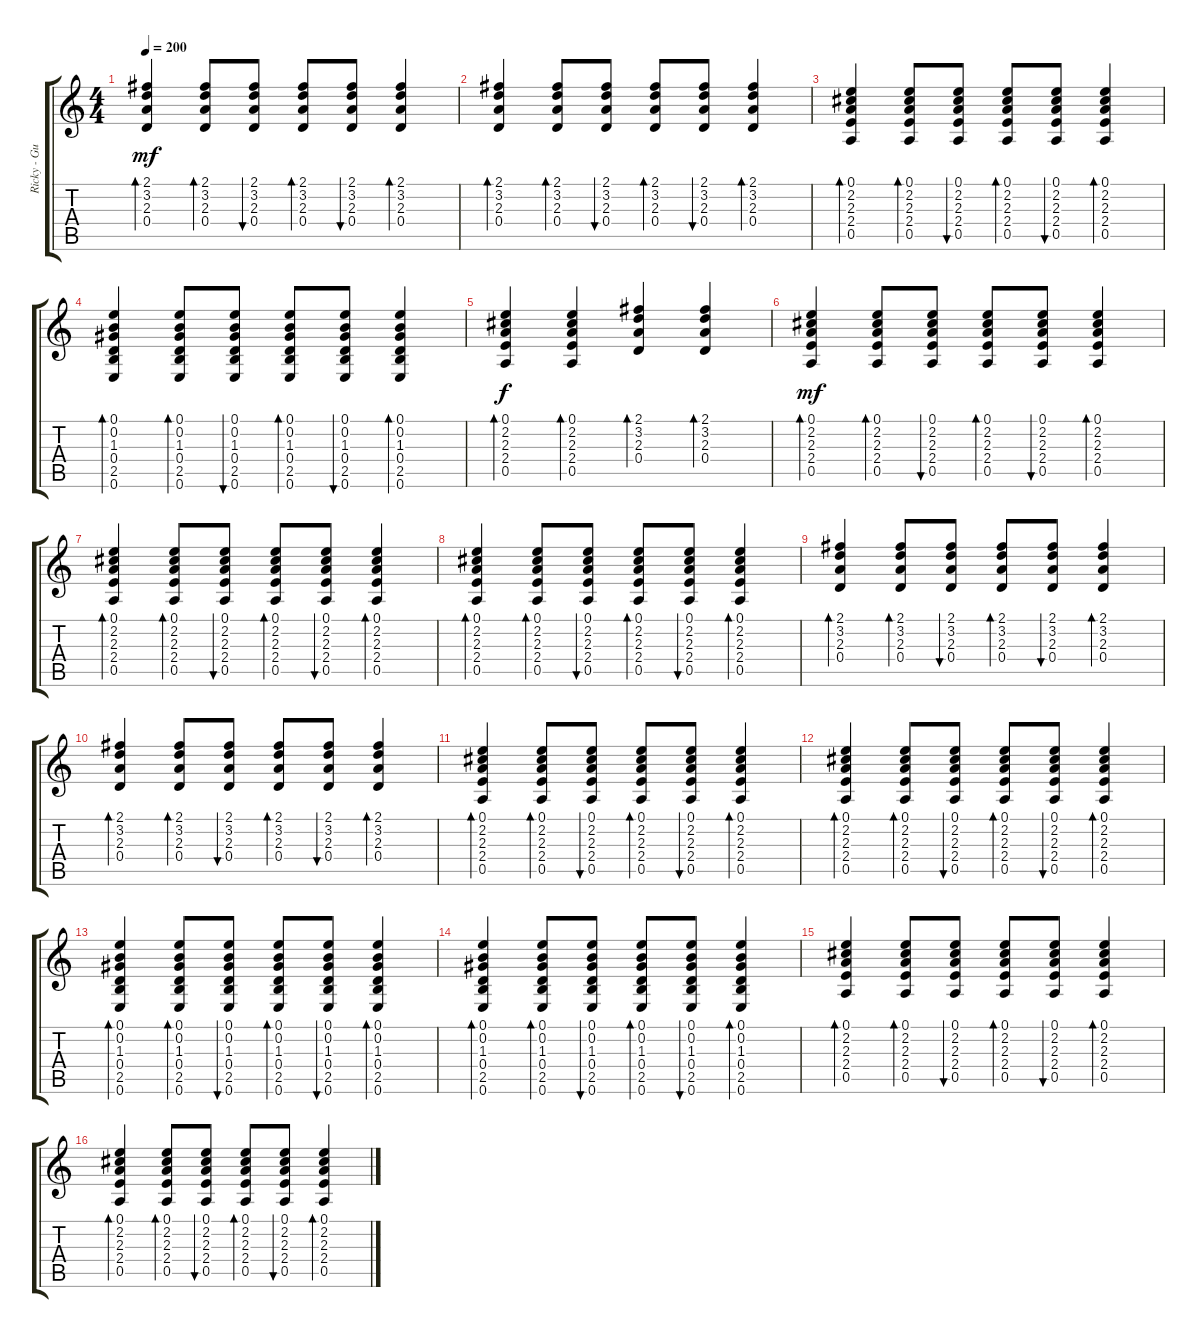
\track ("Ricky - Guitar" "Ricky - Gu") {instrument acousticguitarsteel}
\staff {score tabs}
\tuning (E4 B3 G3 D3 A2 E2) {hide}
\ts (4 4)
\tempo 200
\clef g2
\ks c
(2.1 3.2 2.3 0.4).4{bd 60 dy mf} (2.1 3.2 2.3 0.4).8{bd 60} (2.1 3.2 2.3 0.4).8{bu 60} (2.1 3.2 2.3 0.4).8{bd 60} (2.1 3.2 2.3 0.4).8{bu 60} (2.1 3.2 2.3 0.4).4{bd 60} |
(2.1 3.2 2.3 0.4).4{bd 60} (2.1 3.2 2.3 0.4).8{bd 60} (2.1 3.2 2.3 0.4).8{bu 60} (2.1 3.2 2.3 0.4).8{bd 60} (2.1 3.2 2.3 0.4).8{bu 60} (2.1 3.2 2.3 0.4).4{bd 60} |
(0.1 2.2 2.3 2.4 0.5).4{bd 60} (0.1 2.2 2.3 2.4 0.5).8{bd 60} (0.1 2.2 2.3 2.4 0.5).8{bu 60} (0.1 2.2 2.3 2.4 0.5).8{bd 60} (0.1 2.2 2.3 2.4 0.5).8{bu 60} (0.1 2.2 2.3 2.4 0.5).4{bd 60} |
(0.1 0.2 1.3 0.4 2.5 0.6).4{bd 60} (0.1 0.2 1.3 0.4 2.5 0.6).8{bd 60} (0.1 0.2 1.3 0.4 2.5 0.6).8{bu 60} (0.1 0.2 1.3 0.4 2.5 0.6).8{bd 60} (0.1 0.2 1.3 0.4 2.5 0.6).8{bu 60} (0.1 0.2 1.3 0.4 2.5 0.6).4{bd 60} |
(0.1 2.2 2.3 2.4 0.5).4{bd 60 dy f} (0.1 2.2 2.3 2.4 0.5).4{bd 60} (2.1 3.2 2.3 0.4).4{bd 60} (2.1 3.2 2.3 0.4).4{bd 60} |
(0.1 2.2 2.3 2.4 0.5).4{bd 60 dy mf} (0.1 2.2 2.3 2.4 0.5).8{bd 60} (0.1 2.2 2.3 2.4 0.5).8{bu 60} (0.1 2.2 2.3 2.4 0.5).8{bd 60} (0.1 2.2 2.3 2.4 0.5).8{bu 60} (0.1 2.2 2.3 2.4 0.5).4{bd 60} |
(0.1 2.2 2.3 2.4 0.5).4{bd 60} (0.1 2.2 2.3 2.4 0.5).8{bd 60} (0.1 2.2 2.3 2.4 0.5).8{bu 60} (0.1 2.2 2.3 2.4 0.5).8{bd 60} (0.1 2.2 2.3 2.4 0.5).8{bu 60} (0.1 2.2 2.3 2.4 0.5).4{bd 60} |
(0.1 2.2 2.3 2.4 0.5).4{bd 60} (0.1 2.2 2.3 2.4 0.5).8{bd 60} (0.1 2.2 2.3 2.4 0.5).8{bu 60} (0.1 2.2 2.3 2.4 0.5).8{bd 60} (0.1 2.2 2.3 2.4 0.5).8{bu 60} (0.1 2.2 2.3 2.4 0.5).4{bd 60} |
(2.1 3.2 2.3 0.4).4{bd 60} (2.1 3.2 2.3 0.4).8{bd 60} (2.1 3.2 2.3 0.4).8{bu 60} (2.1 3.2 2.3 0.4).8{bd 60} (2.1 3.2 2.3 0.4).8{bu 60} (2.1 3.2 2.3 0.4).4{bd 60} |
(2.1 3.2 2.3 0.4).4{bd 60} (2.1 3.2 2.3 0.4).8{bd 60} (2.1 3.2 2.3 0.4).8{bu 60} (2.1 3.2 2.3 0.4).8{bd 60} (2.1 3.2 2.3 0.4).8{bu 60} (2.1 3.2 2.3 0.4).4{bd 60} |
(0.1 2.2 2.3 2.4 0.5).4{bd 60} (0.1 2.2 2.3 2.4 0.5).8{bd 60} (0.1 2.2 2.3 2.4 0.5).8{bu 60} (0.1 2.2 2.3 2.4 0.5).8{bd 60} (0.1 2.2 2.3 2.4 0.5).8{bu 60} (0.1 2.2 2.3 2.4 0.5).4{bd 60} |
(0.1 2.2 2.3 2.4 0.5).4{bd 60} (0.1 2.2 2.3 2.4 0.5).8{bd 60} (0.1 2.2 2.3 2.4 0.5).8{bu 60} (0.1 2.2 2.3 2.4 0.5).8{bd 60} (0.1 2.2 2.3 2.4 0.5).8{bu 60} (0.1 2.2 2.3 2.4 0.5).4{bd 60} |
(0.1 0.2 1.3 0.4 2.5 0.6).4{bd 60} (0.1 0.2 1.3 0.4 2.5 0.6).8{bd 60} (0.1 0.2 1.3 0.4 2.5 0.6).8{bu 60} (0.1 0.2 1.3 0.4 2.5 0.6).8{bd 60} (0.1 0.2 1.3 0.4 2.5 0.6).8{bu 60} (0.1 0.2 1.3 0.4 2.5 0.6).4{bd 60} |
(0.1 0.2 1.3 0.4 2.5 0.6).4{bd 60} (0.1 0.2 1.3 0.4 2.5 0.6).8{bd 60} (0.1 0.2 1.3 0.4 2.5 0.6).8{bu 60} (0.1 0.2 1.3 0.4 2.5 0.6).8{bd 60} (0.1 0.2 1.3 0.4 2.5 0.6).8{bu 60} (0.1 0.2 1.3 0.4 2.5 0.6).4{bd 60} |
(0.1 2.2 2.3 2.4 0.5).4{bd 60} (0.1 2.2 2.3 2.4 0.5).8{bd 60} (0.1 2.2 2.3 2.4 0.5).8{bu 60} (0.1 2.2 2.3 2.4 0.5).8{bd 60} (0.1 2.2 2.3 2.4 0.5).8{bu 60} (0.1 2.2 2.3 2.4 0.5).4{bd 60} |
(0.1 2.2 2.3 2.4 0.5).4{bd 60} (0.1 2.2 2.3 2.4 0.5).8{bd 60} (0.1 2.2 2.3 2.4 0.5).8{bu 60} (0.1 2.2 2.3 2.4 0.5).8{bd 60} (0.1 2.2 2.3 2.4 0.5).8{bu 60} (0.1 2.2 2.3 2.4 0.5).4{bd 60}
